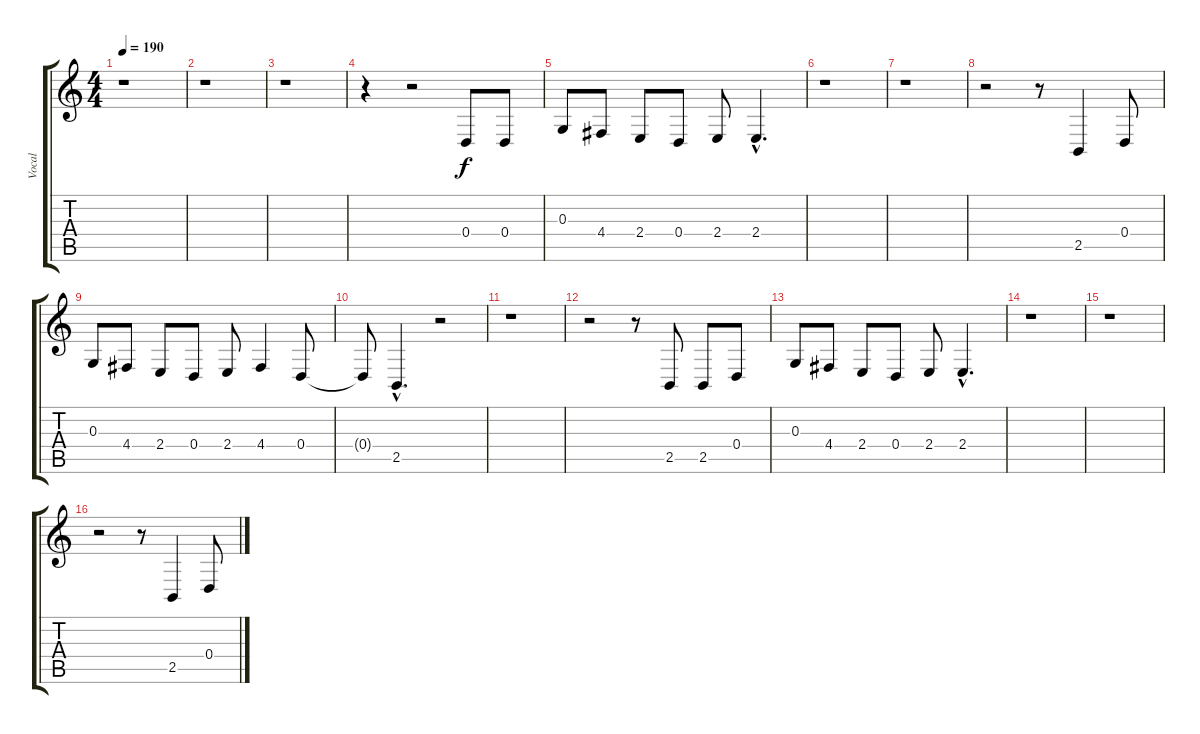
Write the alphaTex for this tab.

\track ("Vocal" "Vocal") {instrument honkytonkpiano}
\staff {score tabs}
\tuning (E4 B3 G3 D3 A2 E2) {hide}
\ts (4 4)
\tempo 190
\clef g2
\ks c
r.1{dy f} |
r.1 |
r.1 |
r.4 r.2 0.4.8 0.4.8 |
0.3.8 4.4.8 2.4.8 0.4.8 2.4.8 2.4{hac}.4{d} |
r.1 |
r.1 |
r.2 r.8 2.5.4 0.4.8 |
0.3.8 4.4.8 2.4.8 0.4.8 2.4.8 4.4.4 0.4.8 |
0.4{t}.8 2.5{hac}.4{d} r.2 |
r.1 |
r.2 r.8 2.5.8 2.5.8 0.4.8 |
0.3.8 4.4.8 2.4.8 0.4.8 2.4.8 2.4{hac}.4{d} |
r.1 |
r.1 |
r.2 r.8 2.5.4 0.4.8
